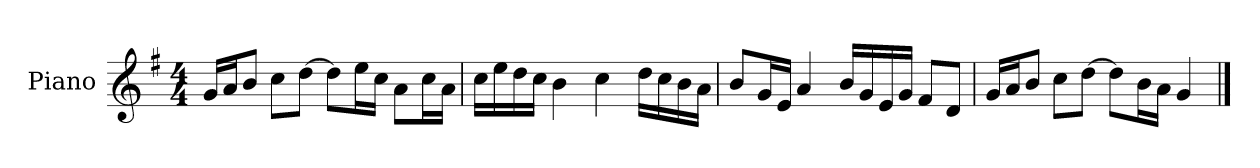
**kern
*part1
*staff1
*I"Piano
*I'P-no
*clefG2
*k[f#]
*M4/4
*MM90
=1
16g/LL
16a/J
8b/J
8cc\L
[8dd\J
8dd\L]
16ee\L
16cc\JJ
8a\L
16cc\L
16a\JJ
=2
16cc\LL
16ee\
16dd\
16cc\JJ
4b\
4cc\
16dd\LL
16cc\
16b\
16a\JJ
=3
8b/L
16g/L
16e/JJ
4a/
16b/LL
16g/
16e/
16g/JJ
8f#/L
8d/J
=4
16g/LL
16a/J
8b/J
8cc\L
[8dd\J
8dd\L]
16b\L
16a\JJ
4g/
==
*-
